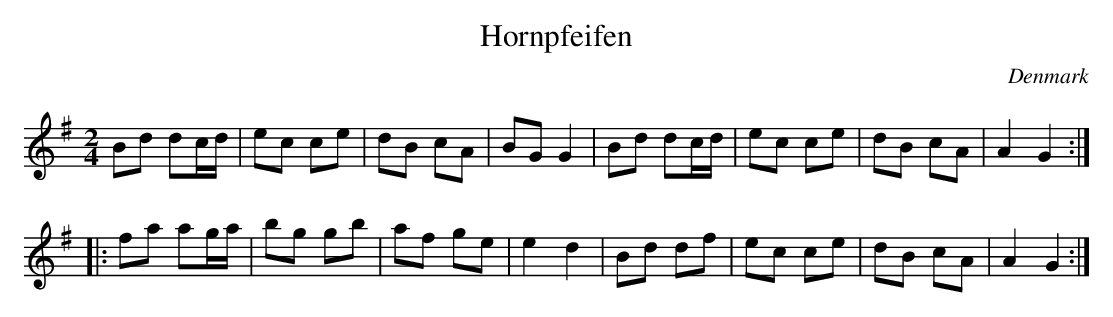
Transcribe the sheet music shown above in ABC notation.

X:1
T:Hornpfeifen
O:Denmark
M:2/4
L:1/8
K:G
Bd dc/d/ | ec ce | dB cA | BG G2 | \
Bd dc/d/ | ec ce | dB cA | A2 G2 :|
|:\
fa ag/a/ | bg gb | af ge | e2d2 |\
Bd df | ec ce | dB cA | A2G2 :|
